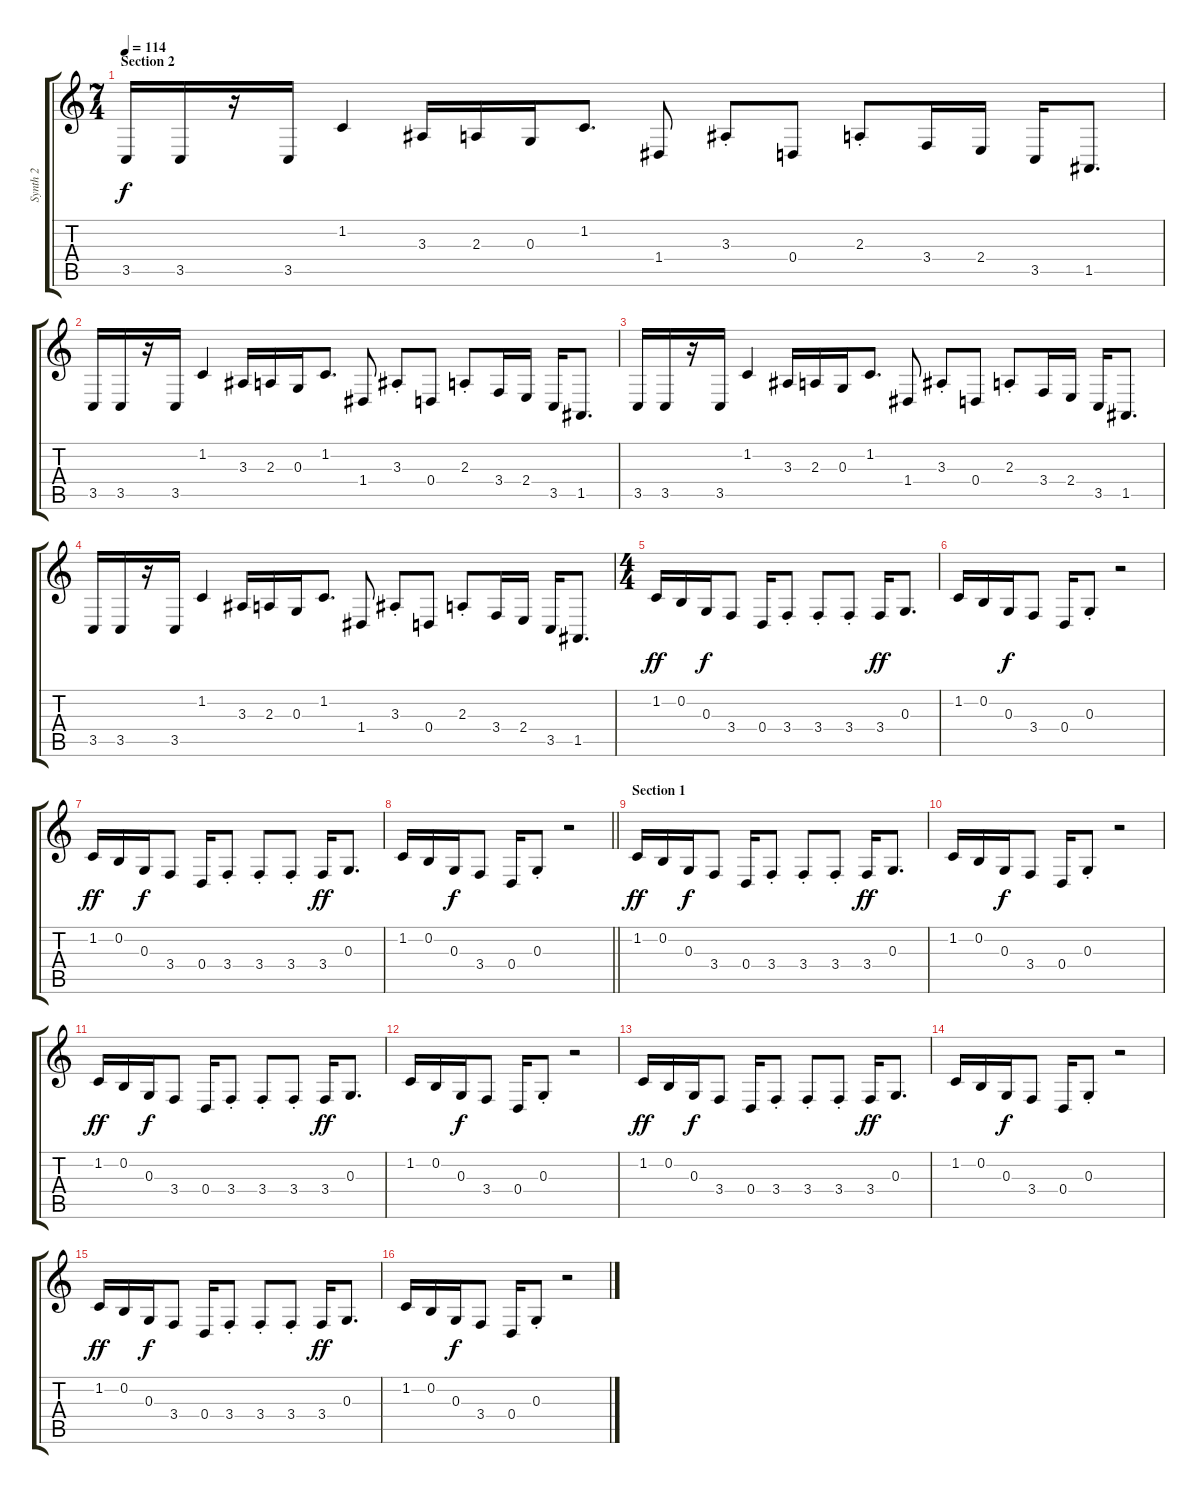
\track ("Synth 2" "Synth 2") {instrument lead8bassandlead}
\staff {score tabs}
\tuning (E4 B3 G3 D3 A2 E2) {hide}
\ts (7 4)
\section ("" "Section 2")
\tempo 114
\clef g2
\ks c
3.5.16{dy f} 3.5.16 r.16 3.5.16 1.2.4 3.3.16 2.3.16 0.3.16 1.2.8{d} 1.4.8 3.3{st}.8 0.4.8 2.3{st}.8 3.4.16 2.4.16 3.5.16 1.5.8{d} |
3.5.16 3.5.16 r.16 3.5.16 1.2.4 3.3.16 2.3.16 0.3.16 1.2.8{d} 1.4.8 3.3{st}.8 0.4.8 2.3{st}.8 3.4.16 2.4.16 3.5.16 1.5.8{d} |
3.5.16 3.5.16 r.16 3.5.16 1.2.4 3.3.16 2.3.16 0.3.16 1.2.8{d} 1.4.8 3.3{st}.8 0.4.8 2.3{st}.8 3.4.16 2.4.16 3.5.16 1.5.8{d} |
3.5.16 3.5.16 r.16 3.5.16 1.2.4 3.3.16 2.3.16 0.3.16 1.2.8{d} 1.4.8 3.3{st}.8 0.4.8 2.3{st}.8 3.4.16 2.4.16 3.5.16 1.5.8{d} |
\ts (4 4)
1.2.16{dy ff} 0.2.16 0.3.16{dy f} 3.4.8 0.4.16 3.4{st}.8 3.4{st}.8 3.4{st}.8 3.4.16{dy ff} 0.3.8{d} |
1.2.16 0.2.16 0.3.16{dy f} 3.4.8 0.4.16 0.3{st}.8 r.2 |
1.2.16{dy ff} 0.2.16 0.3.16{dy f} 3.4.8 0.4.16 3.4{st}.8 3.4{st}.8 3.4{st}.8 3.4.16{dy ff} 0.3.8{d} |
\barLineRight lightlight
1.2.16 0.2.16 0.3.16{dy f} 3.4.8 0.4.16 0.3{st}.8 r.2 |
\section ("" "Section 1")
1.2.16{dy ff} 0.2.16 0.3.16{dy f} 3.4.8 0.4.16 3.4{st}.8 3.4{st}.8 3.4{st}.8 3.4.16{dy ff} 0.3.8{d} |
1.2.16 0.2.16 0.3.16{dy f} 3.4.8 0.4.16 0.3{st}.8 r.2 |
1.2.16{dy ff} 0.2.16 0.3.16{dy f} 3.4.8 0.4.16 3.4{st}.8 3.4{st}.8 3.4{st}.8 3.4.16{dy ff} 0.3.8{d} |
1.2.16 0.2.16 0.3.16{dy f} 3.4.8 0.4.16 0.3{st}.8 r.2 |
1.2.16{dy ff} 0.2.16 0.3.16{dy f} 3.4.8 0.4.16 3.4{st}.8 3.4{st}.8 3.4{st}.8 3.4.16{dy ff} 0.3.8{d} |
1.2.16 0.2.16 0.3.16{dy f} 3.4.8 0.4.16 0.3{st}.8 r.2 |
1.2.16{dy ff} 0.2.16 0.3.16{dy f} 3.4.8 0.4.16 3.4{st}.8 3.4{st}.8 3.4{st}.8 3.4.16{dy ff} 0.3.8{d} |
1.2.16 0.2.16 0.3.16{dy f} 3.4.8 0.4.16 0.3{st}.8 r.2
